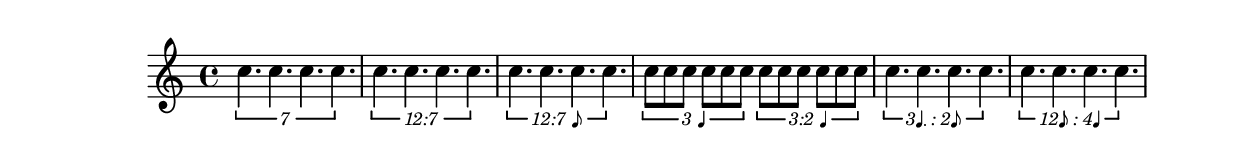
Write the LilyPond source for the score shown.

%% Do not edit this file; it is auto-generated from input/new
%% This file is in the public domain.
\version "2.12.3"

\header {
  lsrtags = "rhythms"

  texidoc = "
LilyPond also provides formatting functions to print tuplet numbers different
than the actual fraction, as well as to append a note value to the tuplet 
number or tuplet fraction.
"
  doctitle = "Non-default tuplet numbers"
} % begin verbatim


\relative c'' {
  \once \override TupletNumber #'text = #(tuplet-number::non-default-tuplet-denominator-text 7)
  \times 2/3  { c4. c4. c4. c4. } % begin verbatim

  \once \override TupletNumber #'text = #(tuplet-number::non-default-tuplet-fraction-text 12 7)
  \times 2/3  { c4. c4. c4. c4. }
  \once \override TupletNumber #'text = #(tuplet-number::append-note-wrapper (tuplet-number::non-default-tuplet-fraction-text 12 7) "8")
  \times 2/3  { c4. c4. c4. c4. }

  \once \override TupletNumber #'text = #(tuplet-number::append-note-wrapper tuplet-number::calc-denominator-text "4")
  \times 2/3  { c8 c8 c8 c8 c8 c8 }
  \once \override TupletNumber #'text = #(tuplet-number::append-note-wrapper tuplet-number::calc-fraction-text "4")
  \times 2/3  { c8 c8 c8 c8 c8 c8 }

  \once \override TupletNumber #'text = #(tuplet-number::fraction-with-notes "4." "8")
  \times 2/3  { c4. c4. c4. c4. }
  \once \override TupletNumber #'text = #(tuplet-number::non-default-fraction-with-notes 12 "8" 4 "4")
  \times 2/3  { c4. c4. c4. c4. }
}
